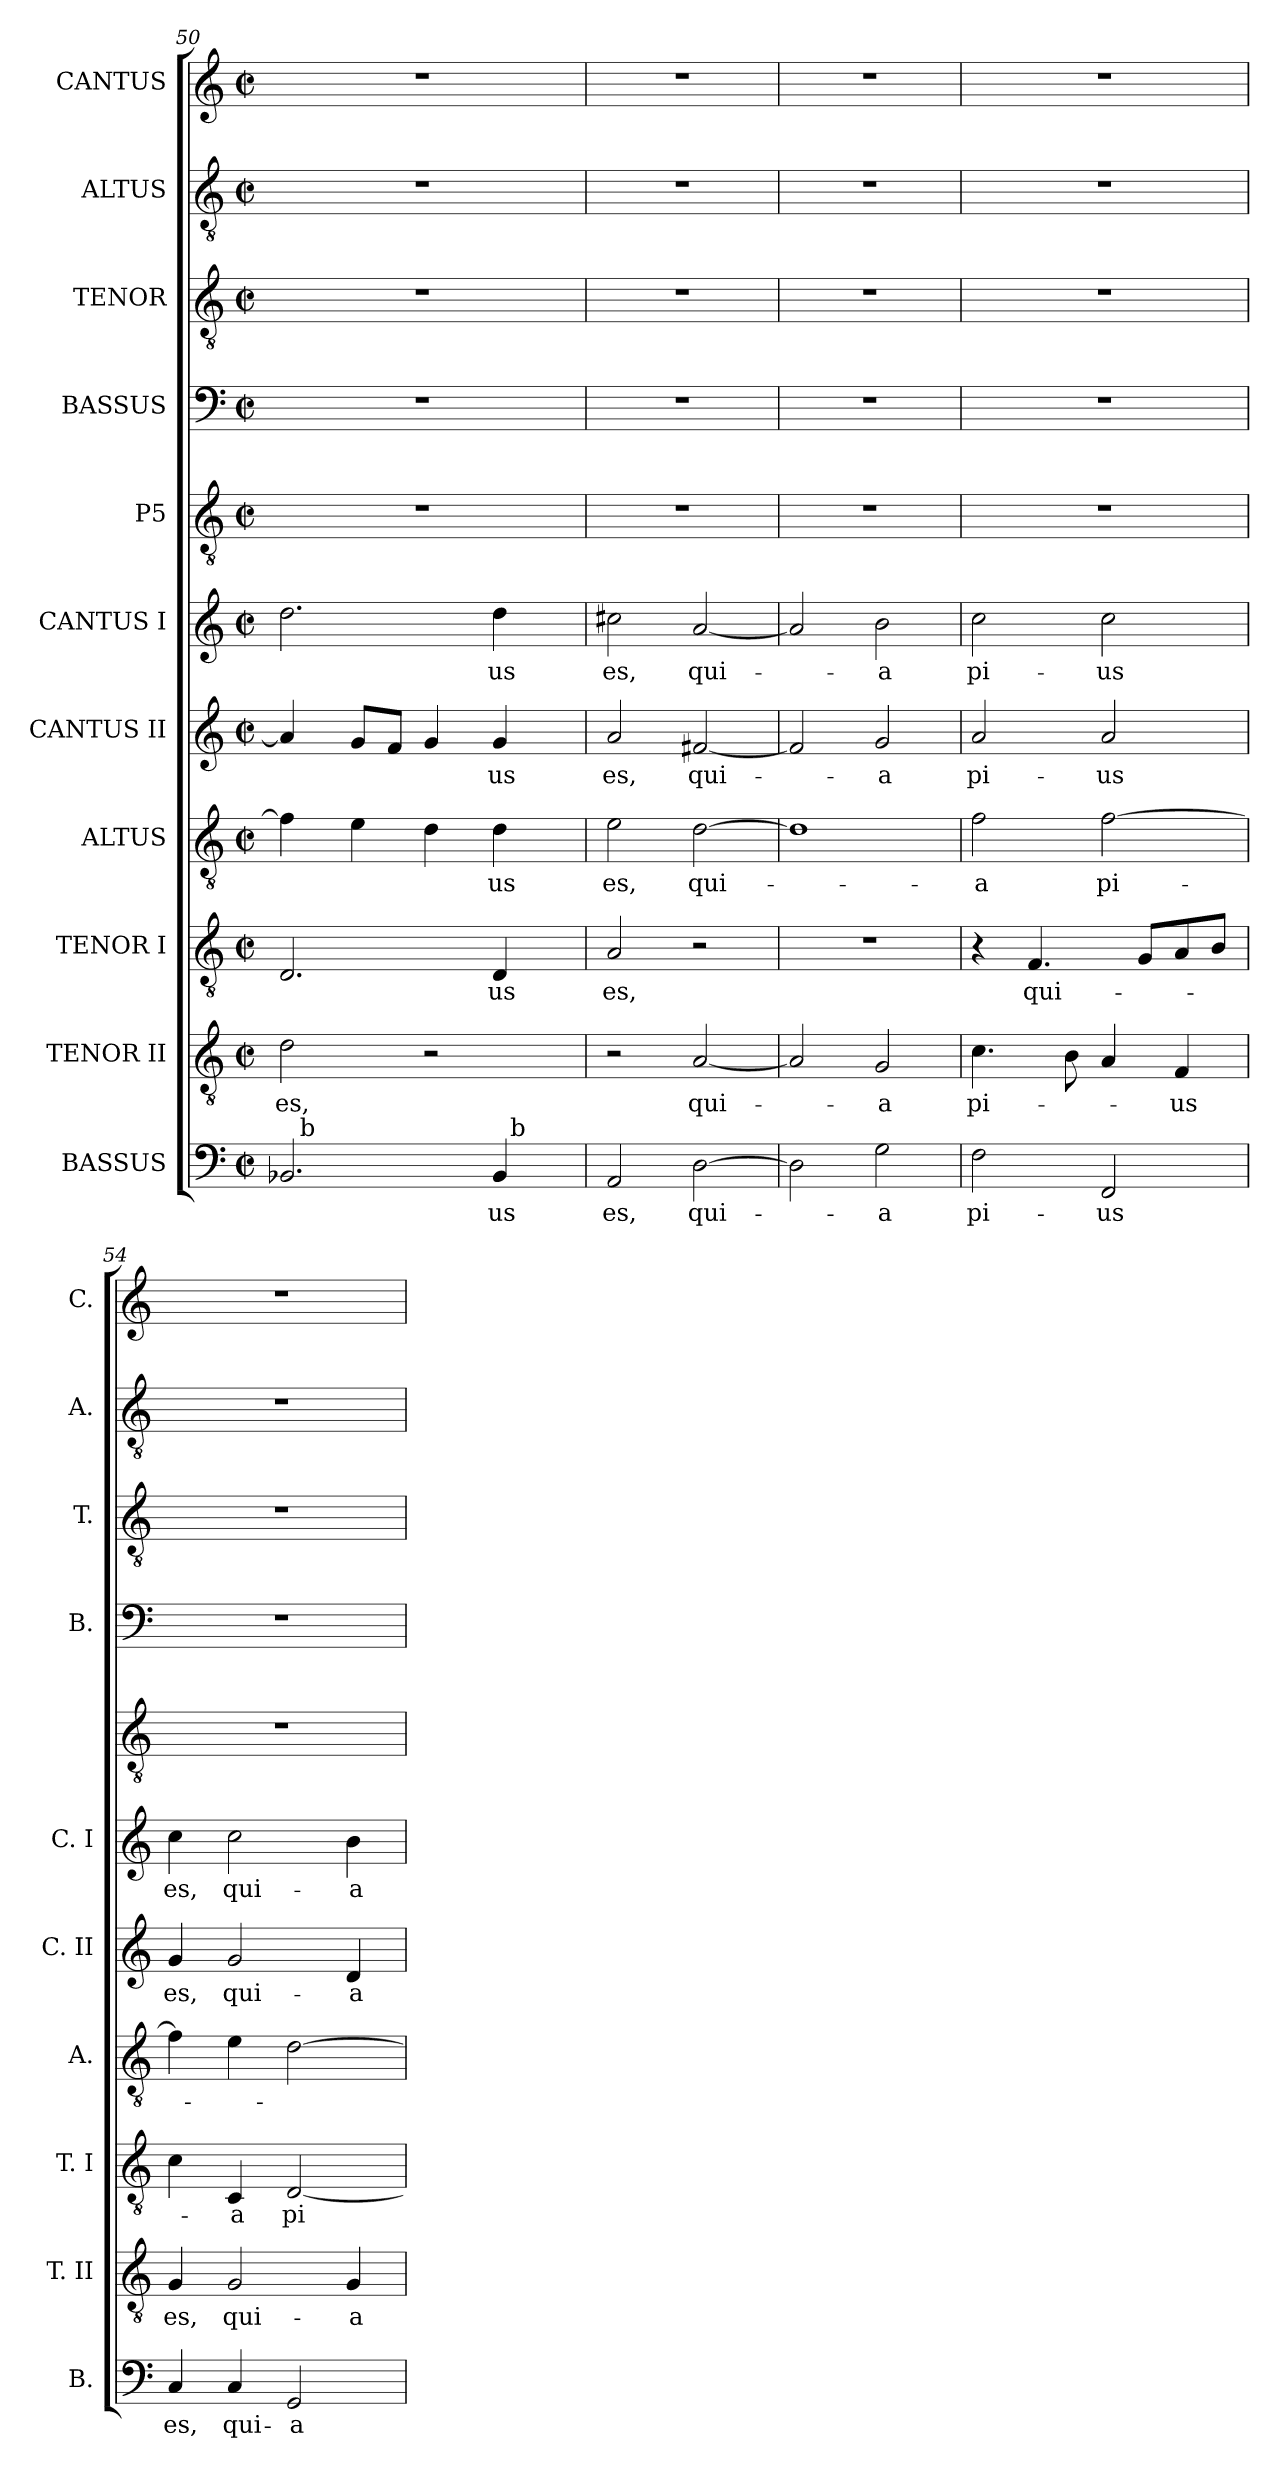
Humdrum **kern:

**kern	**text	**kern	**text	**kern	**text	**kern	**text	**kern	**text	**kern	**text	**kern	**kern	**kern	**kern	**kern
*part11	*part11	*part10	*part10	*part9	*part9	*part8	*part8	*part7	*part7	*part6	*part6	*part5	*part4	*part3	*part2	*part1
*staff11	*staff11	*staff10	*staff10	*staff9	*staff9	*staff8	*staff8	*staff7	*staff7	*staff6	*staff6	*staff5	*staff4	*staff3	*staff2	*staff1
*I"BASSUS	*	*I"TENOR II	*	*I"TENOR I	*	*I"ALTUS	*	*I"CANTUS II	*	*I"CANTUS I	*	*I"P5	*I"BASSUS	*I"TENOR	*I"ALTUS	*I"CANTUS
*I'B.	*	*I'T. II	*	*I'T. I	*	*I'A.	*	*I'C. II	*	*I'C. I	*	*	*I'B.	*I'T.	*I'A.	*I'C.
*clefF4	*	*clefGv2	*	*clefGv2	*	*clefGv2	*	*clefG2	*	*clefG2	*	*clefGv2	*clefF4	*clefGv2	*clefGv2	*clefG2
*	*	*ITrd7c12	*	*ITrd7c12	*	*ITrd7c12	*	*	*	*	*	*ITrd7c12	*	*ITrd7c12	*ITrd7c12	*
*k[]	*	*k[]	*	*k[]	*	*k[]	*	*k[]	*	*k[]	*	*k[]	*k[]	*k[]	*k[]	*k[]
*a:	*	*a:	*	*a:	*	*a:	*	*a:	*	*a:	*	*a:	*a:	*a:	*a:	*a:
*M2/2	*	*M2/2	*	*M2/2	*	*M2/2	*	*M2/2	*	*M2/2	*	*M2/2	*M2/2	*M2/2	*M2/2	*M2/2
*met(c|)	*	*met(c|)	*	*met(c|)	*	*met(c|)	*	*met(c|)	*	*met(c|)	*	*met(c|)	*met(c|)	*met(c|)	*met(c|)	*met(c|)
=50	=50	=50	=50	=50	=50	=50	=50	=50	=50	=50	=50	=50	=50	=50	=50	=50
!	!	!	!LO:LY:b:color=#000000	!	!	!	!	!	!	!	!	!	!	!	!	!
*^	*	*	*	*	*	*	*	*	*	*	*	*	*	*	*	*
2.BB-i/	32ryy	.	2Di\	es,	2.DDi/	.	4Fi\]	.	4ai/]	.	2.ddi\	.	1r	1r	1r	1r	1r
.	256ryy	.	.	.	.	.	.	.	.	.	.	.	.	.	.	.	.
!	!LO:TX:a:t=b	!	!	!	!	!	!	!	!	!	!	!	!	!	!	!	!
.	2ryy	.	.	.	.	.	.	.	.	.	.	.	.	.	.	.	.
.	.	.	.	.	.	.	4Ei\	.	8gi/L	.	.	.	.	.	.	.	.
.	.	.	.	.	.	.	.	.	8fi/J	.	.	.	.	.	.	.	.
.	.	.	2r	.	.	.	4Di\	.	4gi/	.	.	.	.	.	.	.	.
.	4ryy	.	.	.	.	.	.	.	.	.	.	.	.	.	.	.	.
!	!	!LO:LY:b:color=#000000	!	!	!	!	!	!	!	!	!	!	!	!	!	!	!
!	!	!	!	!	!	!LO:LY:b:color=#000000	!	!	!	!	!	!	!	!	!	!	!
!	!	!	!	!	!	!	!	!LO:LY:b:color=#000000	!	!	!	!	!	!	!	!	!
!	!	!	!	!	!	!	!	!	!	!LO:LY:b:color=#000000	!	!	!	!	!	!	!
!	!	!	!	!	!	!	!	!	!	!	!	!LO:LY:b:color=#000000	!	!	!	!	!
4BB-i/	.	-us	.	.	4DDi/	-us	4Di\	-us	4gi/	-us	4ddi\	-us	.	.	.	.	.
!	!LO:TX:a:t=b	!	!	!	!	!	!	!	!	!	!	!	!	!	!	!	!
.	8ryy	.	.	.	.	.	.	.	.	.	.	.	.	.	.	.	.
.	16ryy	.	.	.	.	.	.	.	.	.	.	.	.	.	.	.	.
.	64..ryy	.	.	.	.	.	.	.	.	.	.	.	.	.	.	.	.
*v	*v	*	*	*	*	*	*	*	*	*	*	*	*	*	*	*	*
!!LO:LB:g=z
=51	=51	=51	=51	=51	=51	=51	=51	=51	=51	=51	=51	=51	=51	=51	=51	=51
*^	*	*	*	*	*	*	*	*	*	*	*	*	*	*	*	*
!	!	!LO:LY:b:color=#000000	!	!	!	!	!	!	!	!	!	!	!	!	!	!	!
*v	*v	*	*	*	*	*	*	*	*	*	*	*	*	*	*	*	*
*^	*	*	*	*	*	*	*	*	*	*	*	*	*	*	*	*
!	!	!	!	!	!	!LO:LY:b:color=#000000	!	!	!	!	!	!	!	!	!	!	!
*v	*v	*	*	*	*	*	*	*	*	*	*	*	*	*	*	*	*
*^	*	*	*	*	*	*	*	*	*	*	*	*	*	*	*	*
!	!	!	!	!	!	!	!	!LO:LY:b:color=#000000	!	!	!	!	!	!	!	!	!
*v	*v	*	*	*	*	*	*	*	*	*	*	*	*	*	*	*	*
*^	*	*	*	*	*	*	*	*	*	*	*	*	*	*	*	*
!	!	!	!	!	!	!	!	!	!	!LO:LY:b:color=#000000	!	!	!	!	!	!	!
*v	*v	*	*	*	*	*	*	*	*	*	*	*	*	*	*	*	*
*^	*	*	*	*	*	*	*	*	*	*	*	*	*	*	*	*
!	!	!	!	!	!	!	!	!	!	!	!	!LO:LY:b:color=#000000	!	!	!	!	!
*v	*v	*	*	*	*	*	*	*	*	*	*	*	*	*	*	*	*
2AAi/	es,	2r	.	2AAi/	es,	2Ei\	es,	2ai/	es,	2cc#Xi\	es,	1r	1r	1r	1r	1r
!	!LO:LY:b:color=#000000	!	!	!	!	!	!	!	!	!	!	!	!	!	!	!
!	!	!	!LO:LY:b:color=#000000	!	!	!	!	!	!	!	!	!	!	!	!	!
!	!	!	!	!	!	!	!LO:LY:b:color=#000000	!	!	!	!	!	!	!	!	!
!	!	!	!	!	!	!	!	!	!LO:LY:b:color=#000000	!	!	!	!	!	!	!
!	!	!	!	!	!	!	!	!	!	!	!LO:LY:b:color=#000000	!	!	!	!	!
[2Di\	qui-	[2AAi/	qui-	2r	.	[2Di\	qui-	[2f#Xi/	qui-	[2ai/	qui-	.	.	.	.	.
=52	=52	=52	=52	=52	=52	=52	=52	=52	=52	=52	=52	=52	=52	=52	=52	=52
2Di\]	.	2AAi/]	.	1r	.	1Di]	.	2f#i/]	.	2ai/]	.	1r	1r	1r	1r	1r
!	!LO:LY:b:color=#000000	!	!	!	!	!	!	!	!	!	!	!	!	!	!	!
!	!	!	!LO:LY:b:color=#000000	!	!	!	!	!	!	!	!	!	!	!	!	!
!	!	!	!	!	!	!	!	!	!LO:LY:b:color=#000000	!	!	!	!	!	!	!
!	!	!	!	!	!	!	!	!	!	!	!LO:LY:b:color=#000000	!	!	!	!	!
2Gi\	-a	2GGi/	-a	.	.	.	.	2gi/	-a	2bi\	-a	.	.	.	.	.
=53	=53	=53	=53	=53	=53	=53	=53	=53	=53	=53	=53	=53	=53	=53	=53	=53
!	!LO:LY:b:color=#000000	!	!	!	!	!	!	!	!	!	!	!	!	!	!	!
!	!	!	!LO:LY:b:color=#000000	!	!	!	!	!	!	!	!	!	!	!	!	!
!	!	!	!	!	!	!	!LO:LY:b:color=#000000	!	!	!	!	!	!	!	!	!
!	!	!	!	!	!	!	!	!	!LO:LY:b:color=#000000	!	!	!	!	!	!	!
!	!	!	!	!	!	!	!	!	!	!	!LO:LY:b:color=#000000	!	!	!	!	!
2Fi\	pi-	4.Ci\	pi-	4r	.	2Fi\	-a	2ai/	pi-	2cci\	pi-	1r	1r	1r	1r	1r
!	!	!	!	!	!LO:LY:b:color=#000000	!	!	!	!	!	!	!	!	!	!	!
.	.	.	.	4.FFi/	qui-	.	.	.	.	.	.	.	.	.	.	.
.	.	8BBi\	.	.	.	.	.	.	.	.	.	.	.	.	.	.
!	!LO:LY:b:color=#000000	!	!	!	!	!	!	!	!	!	!	!	!	!	!	!
!	!	!	!	!	!	!	!LO:LY:b:color=#000000	!	!	!	!	!	!	!	!	!
!	!	!	!	!	!	!	!	!	!LO:LY:b:color=#000000	!	!	!	!	!	!	!
!	!	!	!	!	!	!	!	!	!	!	!LO:LY:b:color=#000000	!	!	!	!	!
2FFi/	-us	4AAi/	.	.	.	[2Fi\	pi-	2ai/	-us	2cci\	-us	.	.	.	.	.
.	.	.	.	8GGi/L	.	.	.	.	.	.	.	.	.	.	.	.
!	!	!	!LO:LY:b:color=#000000	!	!	!	!	!	!	!	!	!	!	!	!	!
.	.	4FFi/	-us	8AAi/	.	.	.	.	.	.	.	.	.	.	.	.
.	.	.	.	8BBi/J	.	.	.	.	.	.	.	.	.	.	.	.
=54	=54	=54	=54	=54	=54	=54	=54	=54	=54	=54	=54	=54	=54	=54	=54	=54
!	!LO:LY:b:color=#000000	!	!	!	!	!	!	!	!	!	!	!	!	!	!	!
!	!	!	!LO:LY:b:color=#000000	!	!	!	!	!	!	!	!	!	!	!	!	!
!	!	!	!	!	!	!	!	!	!LO:LY:b:color=#000000	!	!	!	!	!	!	!
!	!	!	!	!	!	!	!	!	!	!	!LO:LY:b:color=#000000	!	!	!	!	!
4Ci/	es,	4GGi/	es,	4Ci\	.	4Fi\]	.	4gi/	es,	4cci\	es,	1r	1r	1r	1r	1r
!	!LO:LY:b:color=#000000	!	!	!	!	!	!	!	!	!	!	!	!	!	!	!
!	!	!	!LO:LY:b:color=#000000	!	!	!	!	!	!	!	!	!	!	!	!	!
!	!	!	!	!	!LO:LY:b:color=#000000	!	!	!	!	!	!	!	!	!	!	!
!	!	!	!	!	!	!	!	!	!LO:LY:b:color=#000000	!	!	!	!	!	!	!
!	!	!	!	!	!	!	!	!	!	!	!LO:LY:b:color=#000000	!	!	!	!	!
4Ci/	qui-	2GGi/	qui-	4CCi/	-a	4Ei\	.	2gi/	qui-	2cci\	qui-	.	.	.	.	.
!	!LO:LY:b:color=#000000	!	!	!	!	!	!	!	!	!	!	!	!	!	!	!
!	!	!	!	!	!LO:LY:b:color=#000000	!	!	!	!	!	!	!	!	!	!	!
2GGi/	-a	.	.	[2DDi/	pi-	[2Di\	.	.	.	.	.	.	.	.	.	.
!	!	!	!LO:LY:b:color=#000000	!	!	!	!	!	!	!	!	!	!	!	!	!
!	!	!	!	!	!	!	!	!	!LO:LY:b:color=#000000	!	!	!	!	!	!	!
!	!	!	!	!	!	!	!	!	!	!	!LO:LY:b:color=#000000	!	!	!	!	!
.	.	4GGi/	-a	.	.	.	.	4di/	-a	4bi\	-a	.	.	.	.	.
=	=	=	=	=	=	=	=	=	=	=	=	=	=	=	=	=
*-	*-	*-	*-	*-	*-	*-	*-	*-	*-	*-	*-	*-	*-	*-	*-	*-
